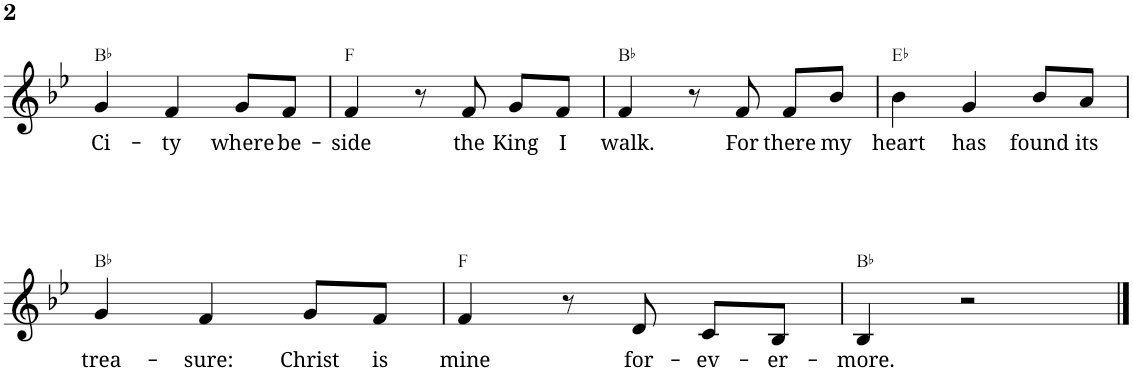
**kern	**text	**harte
*part1	*part1	*part1
*staff1	*staff1	*
*I"Piano	*	*
*I'Pno.	*	*
!!LO:PB:g=z
*clefG2	*	*
*k[b-e-]	*	*
*M3/4	*	*
=28	=28	=28
!	!LO:LY:b	!
4g/	Ci-	Bb:maj
!	!LO:LY:b	!
4f/	-ty	.
!	!LO:LY:b	!
8g/L	where	.
!	!LO:LY:b	!
8f/J	be-	.
=29	=29	=29
!	!LO:LY:b	!
4f/	-side	F:maj
8r	.	.
!	!LO:LY:b	!
8f/	the	.
!	!LO:LY:b	!
8g/L	King	.
!	!LO:LY:b	!
8f/J	I	.
=30	=30	=30
!	!LO:LY:b	!
4f/	walk.	Bb:maj
8r	.	.
!	!LO:LY:b	!
8f/	For	.
!	!LO:LY:b	!
8f/L	there	.
!	!LO:LY:b	!
8b-/J	my	.
=31	=31	=31
!	!LO:LY:b	!
4b-\	heart	Eb:maj
!	!LO:LY:b	!
4g/	has	.
!	!LO:LY:b	!
8b-/L	found	.
!	!LO:LY:b	!
8a/J	its	.
!!LO:LB:g=z
=32	=32	=32
!	!LO:LY:b	!
4g/	trea-	Bb:maj
!	!LO:LY:b	!
4f/	-sure:	.
!	!LO:LY:b	!
8g/L	Christ	.
!	!LO:LY:b	!
8f/J	is	.
=33	=33	=33
!	!LO:LY:b	!
4f/	mine	F:maj
8r	.	.
!	!LO:LY:b	!
8d/	for-	.
!	!LO:LY:b	!
8c/L	-ev-	.
!	!LO:LY:b	!
8B-/J	-er-	.
=34	=34	=34
!	!LO:LY:b	!
4B-/	-more.	Bb:maj
2r	.	.
==	==	==
*-	*-	*-
